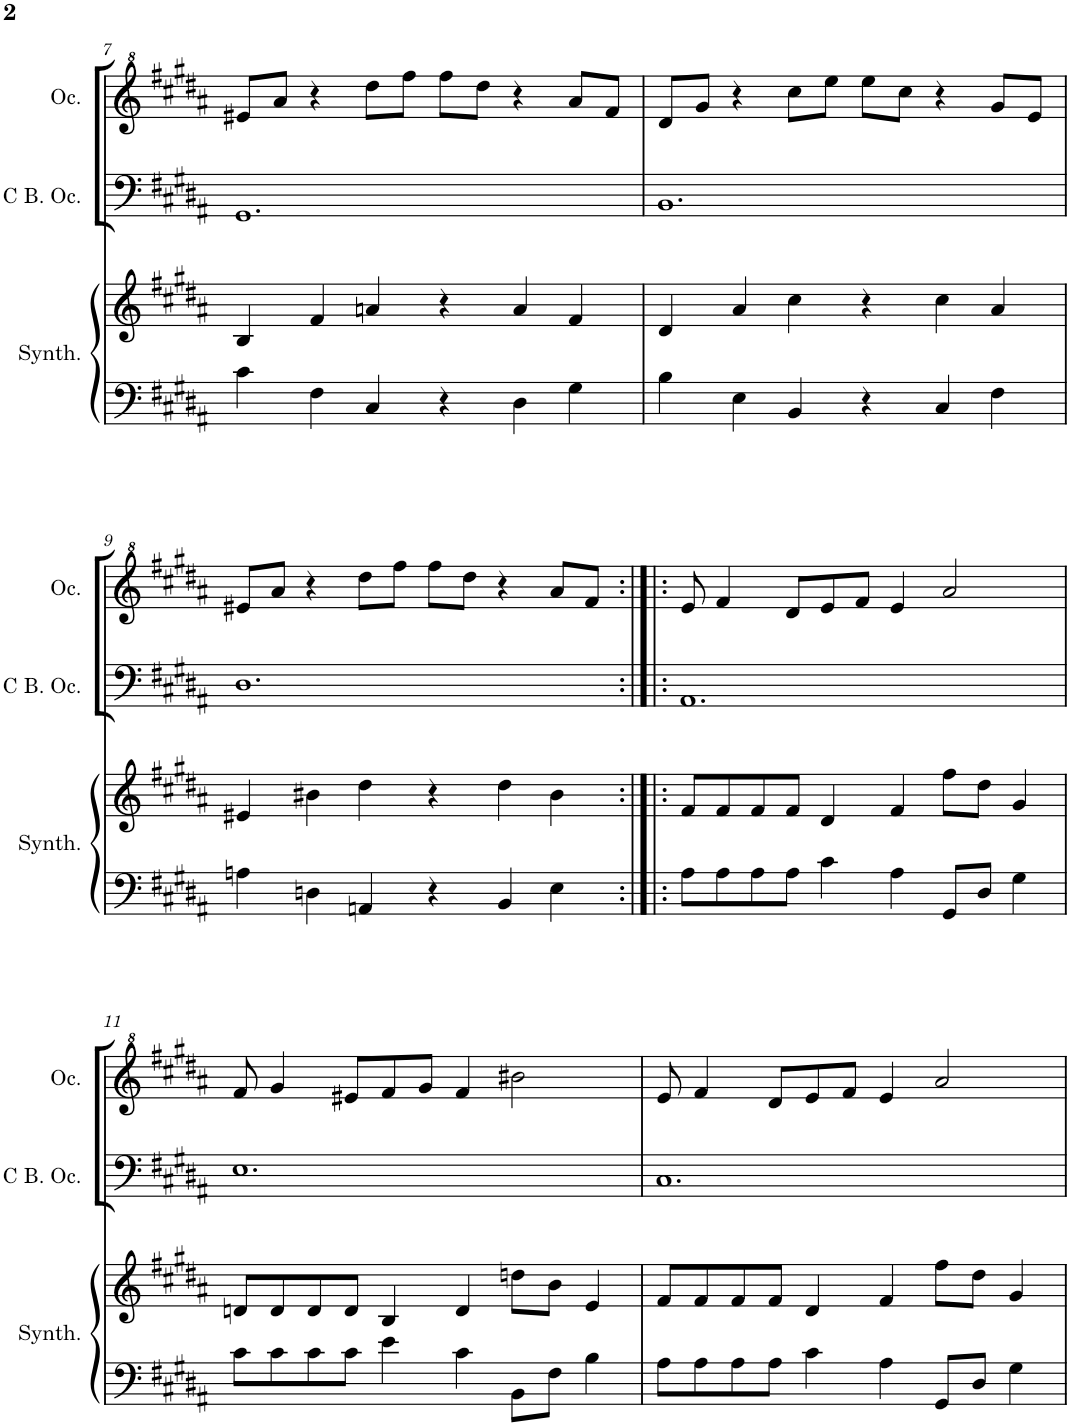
**kern	**kern	**kern	**kern
*part3	*part3	*part2	*part1
*staff4	*staff3	*staff2	*staff1
*I"Square Synthesizer	*	*I"C Bass Ocarina	*I"Ocarina
*I'Synth.	*	*I'C B. Oc.	*I'Oc.
!!LO:PB:g=z
*clefF4	*clefG2	*clefF4	*clefG^2
*k[f#c#g#d#a#]	*k[f#c#g#d#a#]	*k[f#c#g#d#a#]	*k[f#c#g#d#a#]
*M6/4	*M6/4	*M6/4	*M6/4
=7	=7	=7	=7
4c#\	4B/	1.GG#	8ee#X/L
.	.	.	8aa#/J
4F#\	4f#/	.	4r
4C#/	4an/	.	8ddd#\L
.	.	.	8fff#\J
4r	4r	.	8fff#\L
.	.	.	8ddd#\J
4D#\	4a/	.	4r
4G#\	4f#/	.	8aa#/L
.	.	.	8ff#/J
=8	=8	=8	=8
4B\	4d#/	1.BB	8dd#/L
.	.	.	8gg#/J
4E\	4a#/	.	4r
4BB/	4cc#\	.	8ccc#\L
.	.	.	8eee\J
4r	4r	.	8eee\L
.	.	.	8ccc#\J
4C#/	4cc#\	.	4r
4F#\	4a#/	.	8gg#/L
.	.	.	8ee/J
!!LO:LB:g=z
=9	=9	=9	=9
4An\	4e#X/	1.D#	8ee#X/L
.	.	.	8aa#/J
4Dn\	4b#X\	.	4r
4AAn/	4dd#\	.	8ddd#\L
.	.	.	8fff#\J
4r	4r	.	8fff#\L
.	.	.	8ddd#\J
4BB/	4dd#\	.	4r
4E\	4b#\	.	8aa#/L
.	.	.	8ff#/J
=10:|!|:	=10:|!|:	=10:|!|:	=10:|!|:
8A#\L	8f#/L	1.AA#	8ee/
8A#\	8f#/	.	4ff#/
8A#\	8f#/	.	.
8A#\J	8f#/J	.	8dd#/L
4c#\	4d#/	.	8ee/
.	.	.	8ff#/J
4A#\	4f#/	.	4ee/
8GG#/L	8ff#\L	.	2aa#/
8D#/J	8dd#\J	.	.
4G#\	4g#/	.	.
!!LO:LB:g=z
=11	=11	=11	=11
8c#\L	8dn/L	1.E	8ff#/
8c#\	8d/	.	4gg#/
8c#\	8d/	.	.
8c#\J	8d/J	.	8ee#X/L
4e\	4B/	.	8ff#/
.	.	.	8gg#/J
4c#\	4d/	.	4ff#/
8BB\L	8ddn\L	.	2bb#X\
8F#\J	8b\J	.	.
4B\	4e/	.	.
=12	=12	=12	=12
8A#\L	8f#/L	1.C#	8ee/
8A#\	8f#/	.	4ff#/
8A#\	8f#/	.	.
8A#\J	8f#/J	.	8dd#/L
4c#\	4d#/	.	8ee/
.	.	.	8ff#/J
4A#\	4f#/	.	4ee/
8GG#/L	8ff#\L	.	2aa#/
8D#/J	8dd#\J	.	.
4G#\	4g#/	.	.
=	=	=	=
*-	*-	*-	*-
